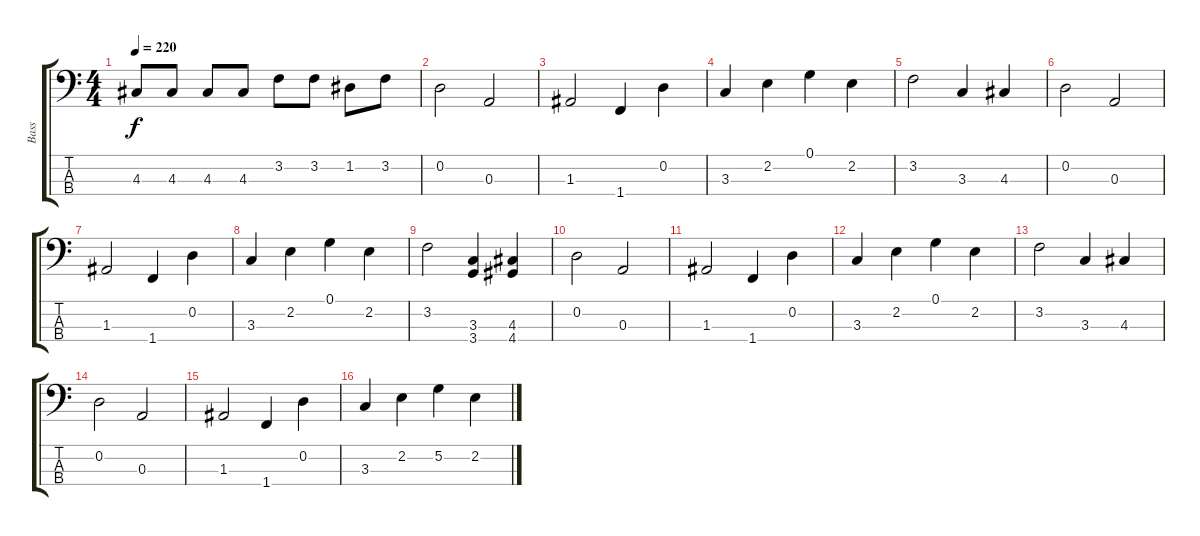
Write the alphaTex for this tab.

\track ("Bass" "Bass") {instrument electricbassfinger}
\staff {score tabs}
\tuning (G2 D2 A1 E1) {hide}
\ts (4 4)
\tempo 220
\clef f4
\ks c
4.3.8{dy f} 4.3.8 4.3.8 4.3.8 3.2.8 3.2.8 1.2.8 3.2.8 |
0.2.2 0.3.2 |
1.3.2 1.4.4 0.2.4 |
3.3.4 2.2.4 0.1.4 2.2.4 |
3.2.2 3.3.4 4.3.4 |
0.2.2 0.3.2 |
1.3.2 1.4.4 0.2.4 |
3.3.4 2.2.4 0.1.4 2.2.4 |
3.2.2 (3.3 3.4).4 (4.3 4.4).4 |
0.2.2 0.3.2 |
1.3.2 1.4.4 0.2.4 |
3.3.4 2.2.4 0.1.4 2.2.4 |
3.2.2 3.3.4 4.3.4 |
0.2.2 0.3.2 |
1.3.2 1.4.4 0.2.4 |
3.3.4 2.2.4 5.2.4 2.2.4
